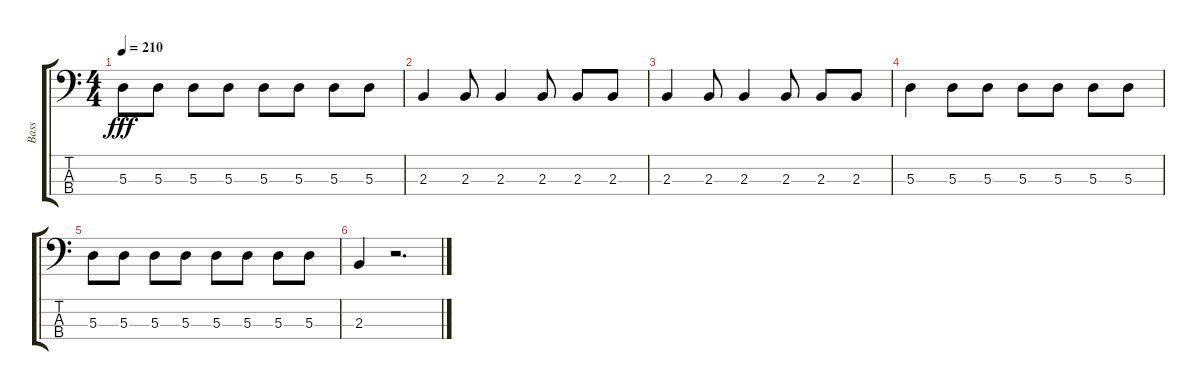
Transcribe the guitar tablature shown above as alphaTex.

\track ("Bass" "Bass") {instrument electricbassfinger}
\staff {score tabs}
\tuning (G2 D2 A1 E1) {hide}
\ts (4 4)
\tempo 210
\clef f4
\ks c
5.3.8{dy fff} 5.3.8 5.3.8 5.3.8 5.3.8 5.3.8 5.3.8 5.3.8 |
2.3.4 2.3.8 2.3.4 2.3.8 2.3.8 2.3.8 |
2.3.4 2.3.8 2.3.4 2.3.8 2.3.8 2.3.8 |
5.3.4 5.3.8 5.3.8 5.3.8 5.3.8 5.3.8 5.3.8 |
5.3.8 5.3.8 5.3.8 5.3.8 5.3.8 5.3.8 5.3.8 5.3.8 |
2.3.4 r.2{d}
